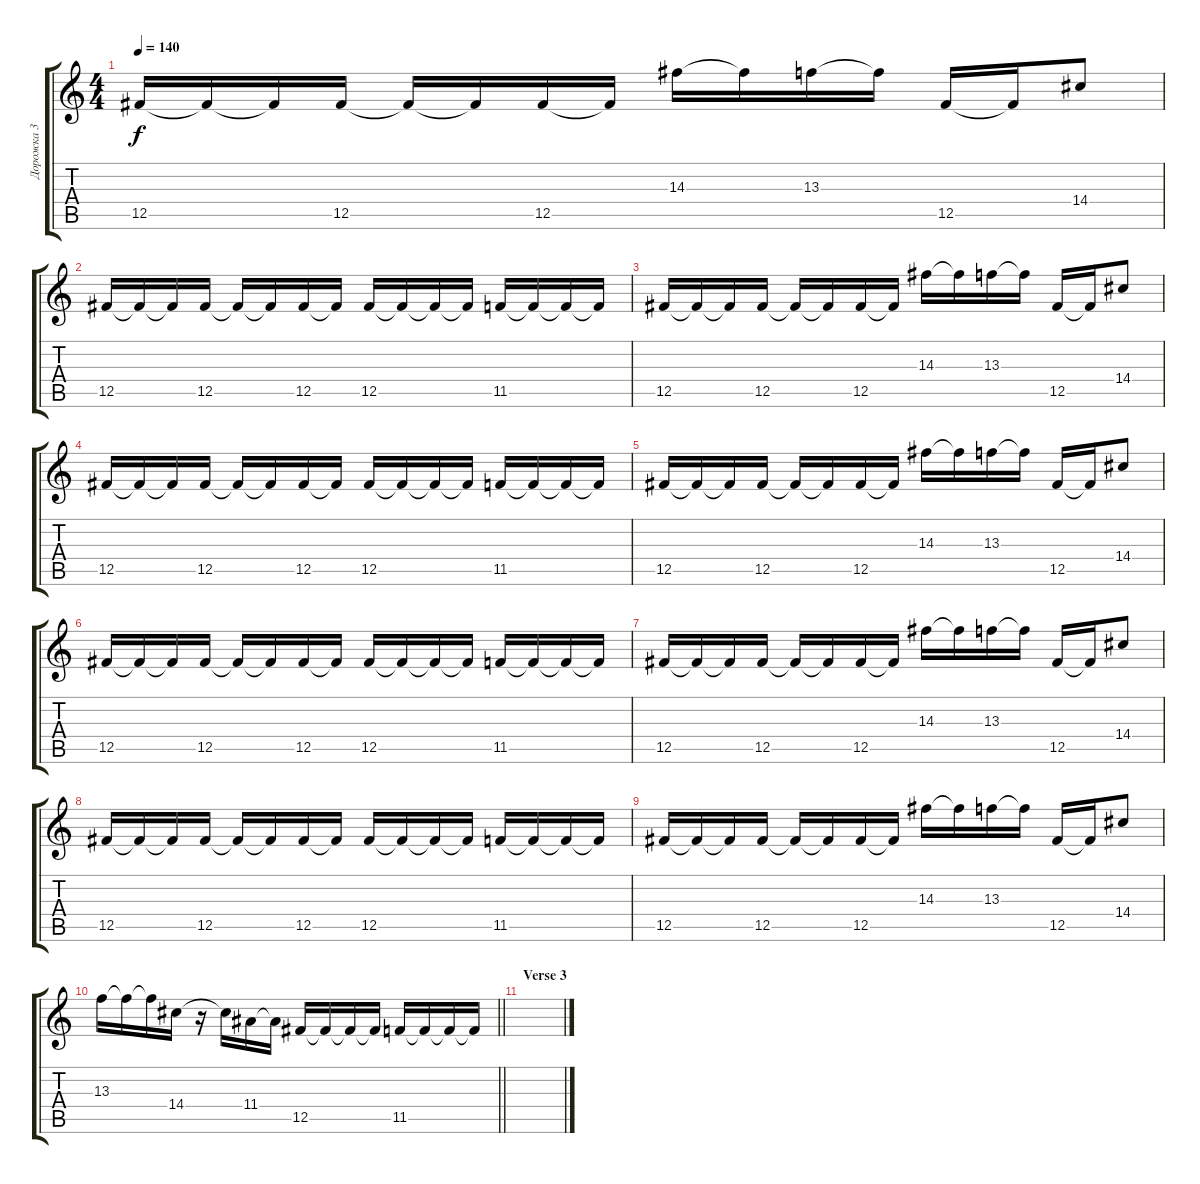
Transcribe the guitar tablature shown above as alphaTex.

\track ("Дорожка 3" "Дорожка 3") {instrument distortionguitar}
\staff {score tabs}
\tuning (Db4 Ab3 E3 B2 Gb2 B1) {hide}
\ts (4 4)
\tempo 140
\clef g2
\ks c
12.5.16{dy f} 12.5{t}.16 12.5{t}.16 12.5.16 12.5{t}.16 12.5{t}.16 12.5.16 12.5{t}.16 14.3.16 14.3{t}.16 13.3.16 13.3{t}.16 12.5.16 12.5{t}.16 14.4.8 |
12.5.16 12.5{t}.16 12.5{t}.16 12.5.16 12.5{t}.16 12.5{t}.16 12.5.16 12.5{t}.16 12.5.16 12.5{t}.16 12.5{t}.16 12.5{t}.16 11.5.16 11.5{t}.16 11.5{t}.16 11.5{t}.16 |
12.5.16 12.5{t}.16 12.5{t}.16 12.5.16 12.5{t}.16 12.5{t}.16 12.5.16 12.5{t}.16 14.3.16 14.3{t}.16 13.3.16 13.3{t}.16 12.5.16 12.5{t}.16 14.4.8 |
12.5.16 12.5{t}.16 12.5{t}.16 12.5.16 12.5{t}.16 12.5{t}.16 12.5.16 12.5{t}.16 12.5.16 12.5{t}.16 12.5{t}.16 12.5{t}.16 11.5.16 11.5{t}.16 11.5{t}.16 11.5{t}.16 |
12.5.16 12.5{t}.16 12.5{t}.16 12.5.16 12.5{t}.16 12.5{t}.16 12.5.16 12.5{t}.16 14.3.16 14.3{t}.16 13.3.16 13.3{t}.16 12.5.16 12.5{t}.16 14.4.8 |
12.5.16 12.5{t}.16 12.5{t}.16 12.5.16 12.5{t}.16 12.5{t}.16 12.5.16 12.5{t}.16 12.5.16 12.5{t}.16 12.5{t}.16 12.5{t}.16 11.5.16 11.5{t}.16 11.5{t}.16 11.5{t}.16 |
12.5.16 12.5{t}.16 12.5{t}.16 12.5.16 12.5{t}.16 12.5{t}.16 12.5.16 12.5{t}.16 14.3.16 14.3{t}.16 13.3.16 13.3{t}.16 12.5.16 12.5{t}.16 14.4.8 |
12.5.16 12.5{t}.16 12.5{t}.16 12.5.16 12.5{t}.16 12.5{t}.16 12.5.16 12.5{t}.16 12.5.16 12.5{t}.16 12.5{t}.16 12.5{t}.16 11.5.16 11.5{t}.16 11.5{t}.16 11.5{t}.16 |
12.5.16 12.5{t}.16 12.5{t}.16 12.5.16 12.5{t}.16 12.5{t}.16 12.5.16 12.5{t}.16 14.3.16 14.3{t}.16 13.3.16 13.3{t}.16 12.5.16 12.5{t}.16 14.4.8 |
\barLineRight lightlight
13.3.16 13.3{t}.16 13.3{t}.16 14.4.16 r.16 14.4{t}.16 11.4.16 11.4{t}.16 12.5.16 12.5{t}.16 12.5{t}.16 12.5{t}.16 11.5.16 11.5{t}.16 11.5{t}.16 11.5{t}.16 |
\section ("" "Verse 3")
